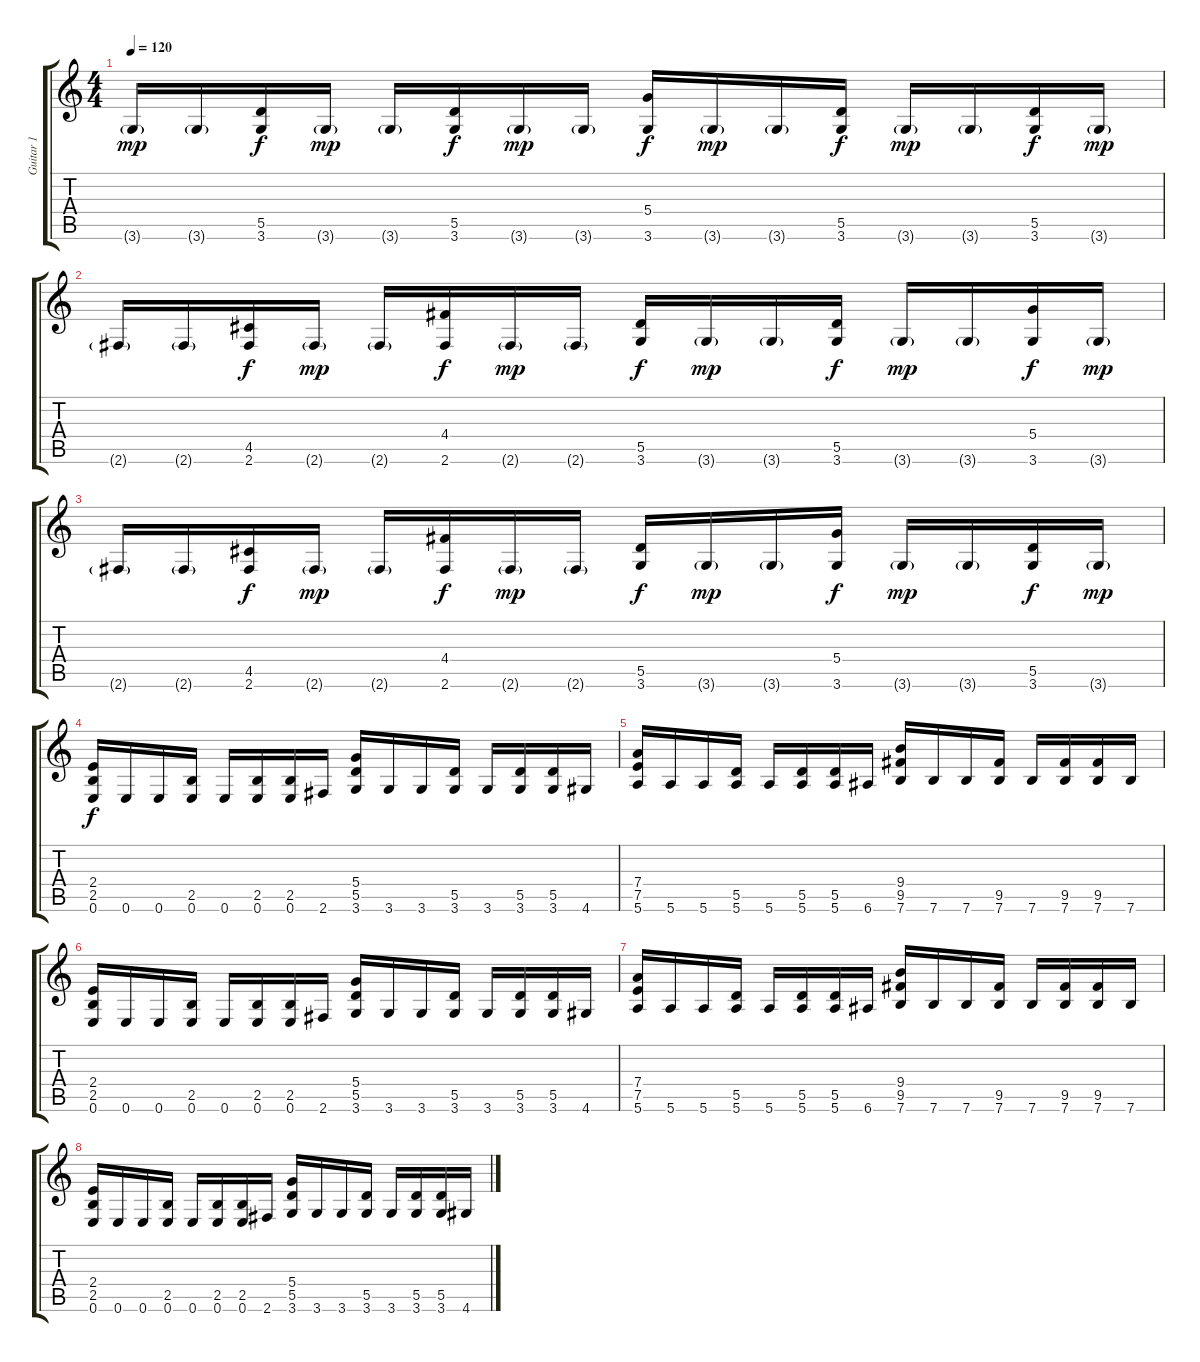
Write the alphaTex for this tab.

\track ("Guitar 1" "Guitar 1") {instrument overdrivenguitar}
\staff {score tabs}
\tuning (E4 B3 G3 D3 A2 E2) {hide}
\ts (4 4)
\tempo 120
\clef g2
\ks c
3.6{g}.16{dy mp} 3.6{g}.16 (5.5 3.6).16{dy f} 3.6{g}.16{dy mp} 3.6{g}.16 (5.5 3.6).16{dy f} 3.6{g}.16{dy mp} 3.6{g}.16 (5.4 3.6).16{dy f} 3.6{g}.16{dy mp} 3.6{g}.16 (5.5 3.6).16{dy f} 3.6{g}.16{dy mp} 3.6{g}.16 (5.5 3.6).16{dy f} 3.6{g}.16{dy mp} |
2.6{g}.16 2.6{g}.16 (4.5 2.6).16{dy f} 2.6{g}.16{dy mp} 2.6{g}.16 (4.4 2.6).16{dy f} 2.6{g}.16{dy mp} 2.6{g}.16 (5.5 3.6).16{dy f} 3.6{g}.16{dy mp} 3.6{g}.16 (5.5 3.6).16{dy f} 3.6{g}.16{dy mp} 3.6{g}.16 (5.4 3.6).16{dy f} 3.6{g}.16{dy mp} |
2.6{g}.16 2.6{g}.16 (4.5 2.6).16{dy f} 2.6{g}.16{dy mp} 2.6{g}.16 (4.4 2.6).16{dy f} 2.6{g}.16{dy mp} 2.6{g}.16 (5.5 3.6).16{dy f} 3.6{g}.16{dy mp} 3.6{g}.16 (5.4 3.6).16{dy f} 3.6{g}.16{dy mp} 3.6{g}.16 (5.5 3.6).16{dy f} 3.6{g}.16{dy mp} |
(2.4 2.5 0.6).16{dy f} 0.6.16 0.6.16 (2.5 0.6).16 0.6.16 (2.5 0.6).16 (2.5 0.6).16 2.6.16 (5.4 5.5 3.6).16 3.6.16 3.6.16 (5.5 3.6).16 3.6.16 (5.5 3.6).16 (5.5 3.6).16 4.6.16 |
(7.4 7.5 5.6).16 5.6.16 5.6.16 (5.5 5.6).16 5.6.16 (5.5 5.6).16 (5.5 5.6).16 6.6.16 (9.4 9.5 7.6).16 7.6.16 7.6.16 (9.5 7.6).16 7.6.16 (9.5 7.6).16 (9.5 7.6).16 7.6.16 |
(2.4 2.5 0.6).16 0.6.16 0.6.16 (2.5 0.6).16 0.6.16 (2.5 0.6).16 (2.5 0.6).16 2.6.16 (5.4 5.5 3.6).16 3.6.16 3.6.16 (5.5 3.6).16 3.6.16 (5.5 3.6).16 (5.5 3.6).16 4.6.16 |
(7.4 7.5 5.6).16 5.6.16 5.6.16 (5.5 5.6).16 5.6.16 (5.5 5.6).16 (5.5 5.6).16 6.6.16 (9.4 9.5 7.6).16 7.6.16 7.6.16 (9.5 7.6).16 7.6.16 (9.5 7.6).16 (9.5 7.6).16 7.6.16 |
(2.4 2.5 0.6).16 0.6.16 0.6.16 (2.5 0.6).16 0.6.16 (2.5 0.6).16 (2.5 0.6).16 2.6.16 (5.4 5.5 3.6).16 3.6.16 3.6.16 (5.5 3.6).16 3.6.16 (5.5 3.6).16 (5.5 3.6).16 4.6.16
